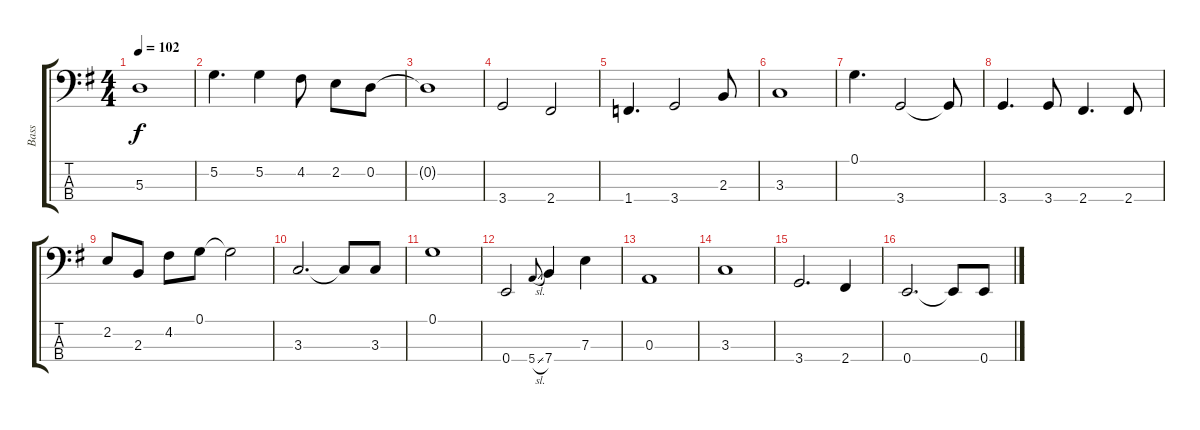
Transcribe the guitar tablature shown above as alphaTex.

\track ("Bass" "Bass") {instrument electricbassfinger}
\staff {score tabs}
\tuning (G2 D2 A1 E1) {hide}
\ts (4 4)
\tempo 102
\clef f4
\ks g
5.3.1{dy f} |
5.2.4{d} 5.2.4 4.2.8 2.2.8 0.2.8 |
0.2{t}.1 |
3.4.2 2.4.2 |
1.4.4{d} 3.4.2 2.3.8 |
3.3.1 |
0.1.4{d} 3.4.2 3.4{t}.8 |
3.4.4{d} 3.4.8 2.4.4{d} 2.4.8 |
2.2.8 2.3.8 4.2.8 0.1.8 0.1{t}.2 |
3.3.2{d} 3.3{t}.8 3.3.8 |
0.1.1 |
0.4.2 5.4{sl}.8{gr onbeat} 7.4.4 7.3.4 |
0.3.1 |
3.3.1 |
3.4.2{d} 2.4.4 |
0.4.2{d} 0.4{t}.8 0.4.8
